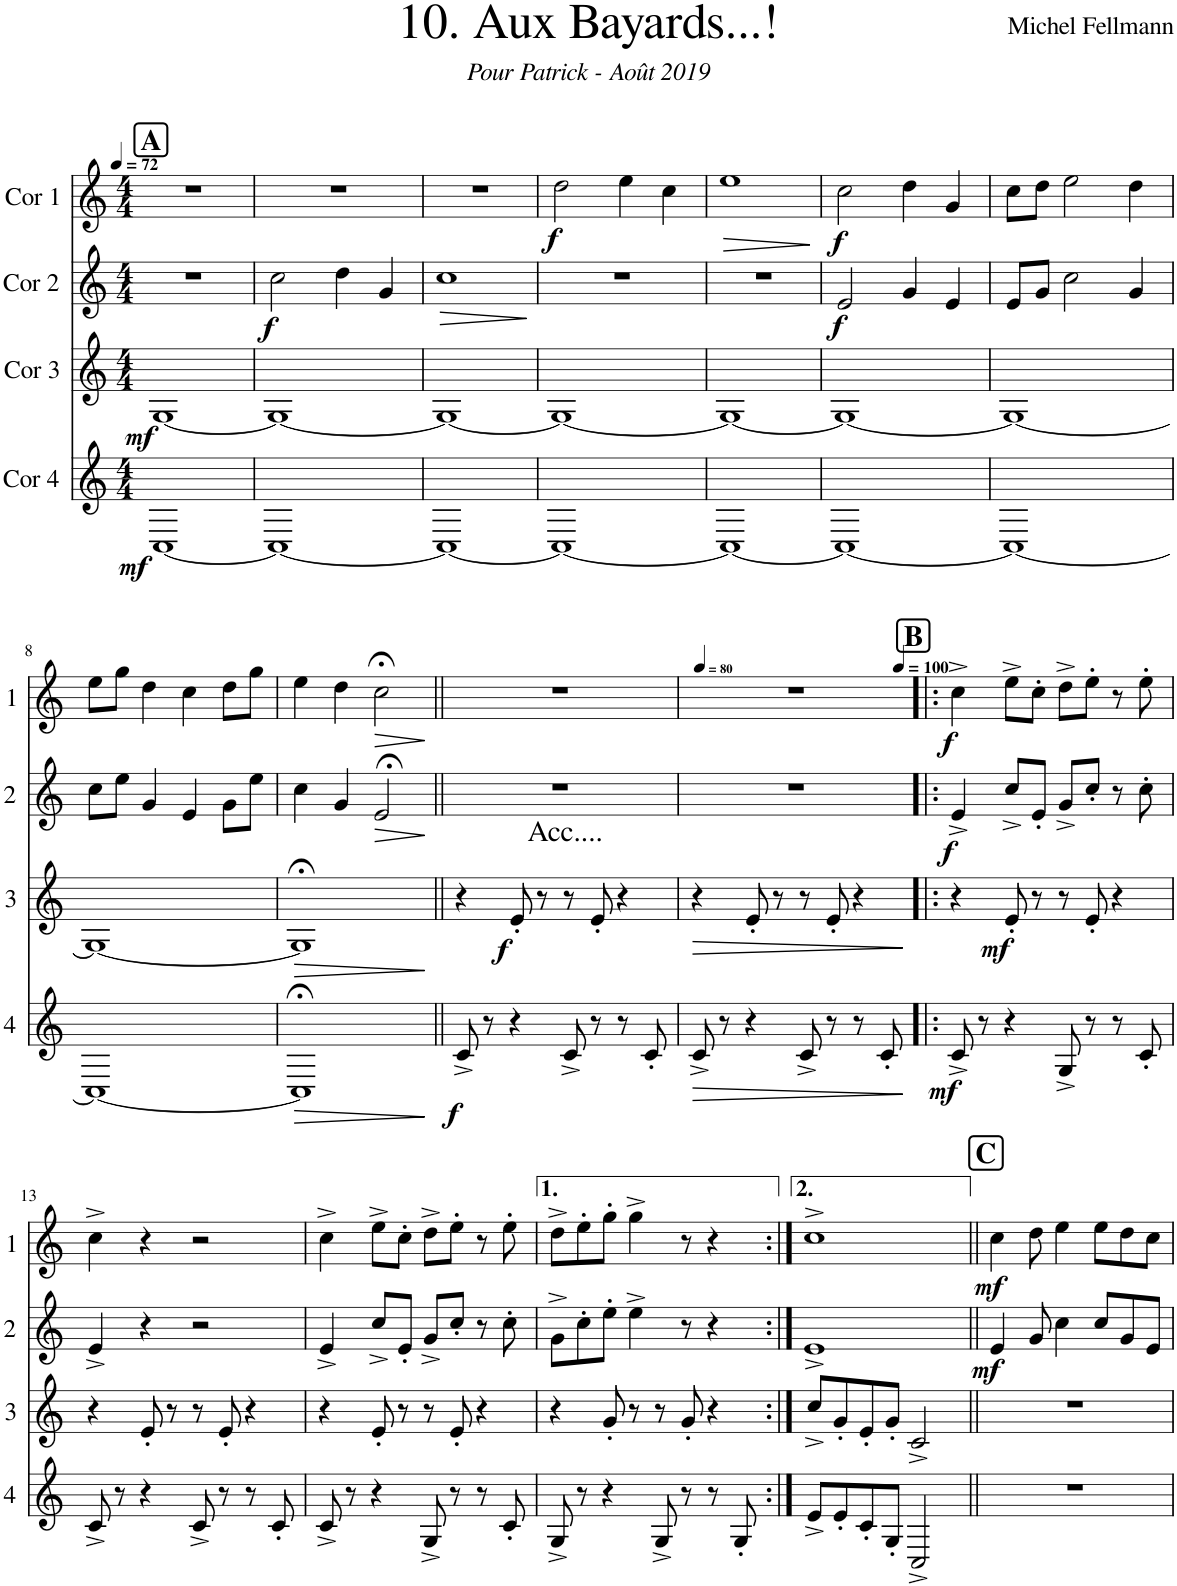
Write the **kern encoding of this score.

**kern	**dynam	**kern	**dynam	**kern	**dynam	**kern	**dynam
*part4	*part4	*part3	*part3	*part2	*part2	*part1	*part1
*staff4	*staff4	*staff3	*staff3	*staff2	*staff2	*staff1	*staff1
*I"Cor 4	*	*I"Cor 3	*	*I"Cor 2	*	*I"Cor 1	*
*clefG2	*	*clefG2	*	*clefG2	*	*clefG2	*
*Trd4c7	*	*Trd4c7	*	*Trd4c7	*	*Trd4c7	*
*k[]	*	*k[]	*	*k[]	*	*k[]	*
*M4/4	*	*M4/4	*	*M4/4	*	*M4/4	*
*MM72	*	*MM72	*	*MM72	*	*MM72	*
!!LO:REH:place=s1:a:B:cj:fs=14:t=A
=1	=1	=1	=1	=1	=1	=1	=1
!	!LO:DY:b	!	!LO:DY:b	!	!	!	!
[1C	mf	[1G	mf	1r	.	1r	.
=2	=2	=2	=2	=2	=2	=2	=2
!	!	!	!	!	!LO:DY:b	!	!
1C_	.	1G_	.	2cc\	f	1r	.
.	.	.	.	4dd\	.	.	.
.	.	.	.	4g/	.	.	.
=3	=3	=3	=3	=3	=3	=3	=3
!	!	!	!	!	!LO:HP:b	!	!
1C_	.	1G_	.	1cc	>	1r	.
.	.	.	.	.	]	.	.
=4	=4	=4	=4	=4	=4	=4	=4
!	!	!	!	!	!	!	!LO:DY:b
1C_	.	1G_	.	1r	.	2dd\	f
.	.	.	.	.	.	4ee\	.
.	.	.	.	.	.	4cc\	.
=5	=5	=5	=5	=5	=5	=5	=5
!	!	!	!	!	!	!	!LO:HP:b
1C_	.	1G_	.	1r	.	1ee	>
.	.	.	.	.	.	.	]
=6	=6	=6	=6	=6	=6	=6	=6
!	!	!	!	!	!LO:DY:b	!	!LO:DY:b
1C_	.	1G_	.	2e/	f	2cc\	f
.	.	.	.	4g/	.	4dd\	.
.	.	.	.	4e/	.	4g/	.
=7	=7	=7	=7	=7	=7	=7	=7
1C_	.	1G_	.	8e/L	.	8cc\L	.
.	.	.	.	8g/J	.	8dd\J	.
.	.	.	.	2cc\	.	2ee\	.
.	.	.	.	4g/	.	4dd\	.
!!LO:LB:g=z
=8	=8	=8	=8	=8	=8	=8	=8
1C_	.	1G_	.	8cc\L	.	8ee\L	.
.	.	.	.	8ee\J	.	8gg\J	.
.	.	.	.	4g/	.	4dd\	.
.	.	.	.	4e/	.	4cc\	.
.	.	.	.	8g\L	.	8dd\L	.
.	.	.	.	8ee\J	.	8gg\J	.
=9	=9	=9	=9	=9	=9	=9	=9
!	!LO:HP:b	!	!LO:HP:b	!	!	!	!
1C;<]	>	1G;<]	>	4cc\	.	4ee\	.
.	.	.	.	4g/	.	4dd\	.
!	!	!	!	!	!LO:HP:b	!	!LO:HP:b
.	.	.	.	2e;</	>	2cc;<\	>
.	]	.	]	.	]	.	]
=10||	=10||	=10||	=10||	=10||	=10||	=10||	=10||
!	!LO:DY:b	!	!	!	!	!	!
8c^/	f	4r	.	1r	.	1r	.
8r	.	.	.	.	.	.	.
!	!	!LO:TX:a:t=Acc....	!	!	!	!	!
!	!	!	!LO:DY:b	!	!	!	!
4r	.	8e'/	f	.	.	.	.
.	.	8r	.	.	.	.	.
8c^/	.	8r	.	.	.	.	.
8r	.	8e'/	.	.	.	.	.
8r	.	4r	.	.	.	.	.
8c'/	.	.	.	.	.	.	.
=11	=11	=11	=11	=11	=11	=11	=11
*	*	*	*	*	*	*MM80	*
!	!LO:HP:b	!	!LO:HP:b	!	!	!	!
8c^/	>	4r	>	1r	.	1r	.
8r	.	.	.	.	.	.	.
4r	.	8e'/	.	.	.	.	.
.	.	8r	.	.	.	.	.
8c^/	.	8r	.	.	.	.	.
8r	.	8e'/	.	.	.	.	.
8r	.	4r	.	.	.	.	.
8c'/	.	.	.	.	.	.	.
.	]	.	]	.	.	.	.
=12!|:	=12!|:	=12!|:	=12!|:	=12!|:	=12!|:	=12!|:	=12!|:
!!LO:REH:place=s1:a:B:cj:fs=14:t=B
*	*	*	*	*	*	*MM100	*
!	!LO:DY:b	!	!	!	!LO:DY:b	!	!LO:DY:b
8c^/	mf	4r	.	4e^/	f	4cc^\	f
8r	.	.	.	.	.	.	.
!	!	!	!LO:DY:b	!	!	!	!
4r	.	8e'/	mf	8cc^/L	.	8ee^\L	.
.	.	8r	.	8e'/J	.	8cc'\J	.
8G^/	.	8r	.	8g^/L	.	8dd^\L	.
8r	.	8e'/	.	8cc'/J	.	8ee'\J	.
8r	.	4r	.	8r	.	8r	.
8c'/	.	.	.	8cc'\	.	8ee'\	.
!!LO:LB:g=z
=13	=13	=13	=13	=13	=13	=13	=13
8c^/	.	4r	.	4e^/	.	4cc^\	.
8r	.	.	.	.	.	.	.
4r	.	8e'/	.	4r	.	4r	.
.	.	8r	.	.	.	.	.
8c^/	.	8r	.	2r	.	2r	.
8r	.	8e'/	.	.	.	.	.
8r	.	4r	.	.	.	.	.
8c'/	.	.	.	.	.	.	.
=14	=14	=14	=14	=14	=14	=14	=14
8c^/	.	4r	.	4e^/	.	4cc^\	.
8r	.	.	.	.	.	.	.
4r	.	8e'/	.	8cc^/L	.	8ee^\L	.
.	.	8r	.	8e'/J	.	8cc'\J	.
8G^/	.	8r	.	8g^/L	.	8dd^\L	.
8r	.	8e'/	.	8cc'/J	.	8ee'\J	.
8r	.	4r	.	8r	.	8r	.
8c'/	.	.	.	8cc'\	.	8ee'\	.
=15	=15	=15	=15	=15	=15	=15	=15
8G^/	.	4r	.	8g^\L	.	8dd^\L	.
8r	.	.	.	8cc'\	.	8ee'\	.
4r	.	8g'/	.	8ee'\J	.	8gg'\J	.
.	.	8r	.	4ee^\	.	4gg^\	.
8G^/	.	8r	.	.	.	.	.
8r	.	8g'/	.	8r	.	8r	.
8r	.	4r	.	4r	.	4r	.
8G'/	.	.	.	.	.	.	.
=16:|!	=16:|!	=16:|!	=16:|!	=16:|!	=16:|!	=16:|!	=16:|!
8e^/L	.	8cc^/L	.	1e^	.	1cc^	.
8e'/	.	8g'/	.	.	.	.	.
8c'/	.	8e'/	.	.	.	.	.
8G'/J	.	8g'/J	.	.	.	.	.
2C^/	.	2c^/	.	.	.	.	.
!!LO:REH:place=s1:a:B:cj:fs=14:t=C
=17||	=17||	=17||	=17||	=17||	=17||	=17||	=17||
!	!	!	!	!	!LO:DY:b	!	!LO:DY:b
1r	.	1r	.	4e/	mf	4cc\	mf
.	.	.	.	8g/	.	8dd\	.
.	.	.	.	4cc\	.	4ee\	.
.	.	.	.	8cc/L	.	8ee\L	.
.	.	.	.	8g/	.	8dd\	.
.	.	.	.	8e/J	.	8cc\J	.
=	=	=	=	=	=	=	=
*-	*-	*-	*-	*-	*-	*-	*-
